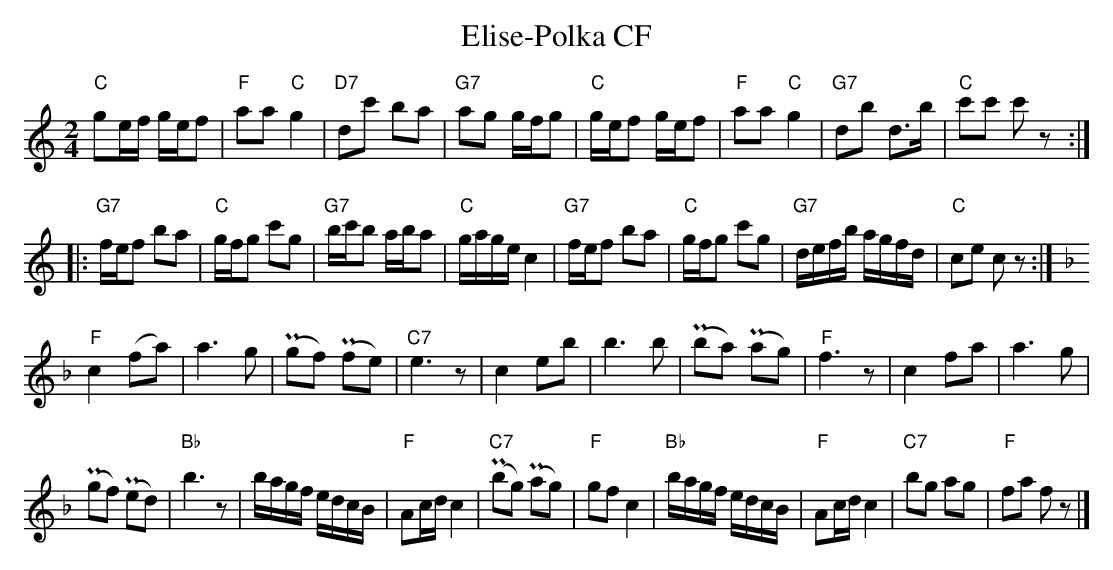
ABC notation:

X:1
T: Elise-Polka CF
M:2/4
L:1/16
K:C
"C"g2ef gef2 | "F"a2a2 "C"g4 | "D7"d2c'2 b2a2 | "G7"a2g2 gfg2 | "C"gef2 gef2 | "F"a2a2 "C"g4 | "G7"d2b2 d3b | "C"c'2c'2 c'2z2 ::
"G7"fef2 b2a2 | "C"gfg2 c'2g2 | "G7"bc'b2 aba2 | "C"gage c4 | "G7"fef2 b2a2 | "C"gfg2 c'2g2 | "G7"defb agfd | "C"c2e2 c2z2 :| [K:F] [L:1/8]
"F"c2 (fa) | a3g | (Pgf) (Pfe) | "C7"e3z | c2 eb | b3b | (Pba) (Pag) | "F"f3z | c2 fa | a3g |
(Pgf) (Ped) | "Bb"b3z | [L:1/16] bagf edcB | [L:1/8] "F"Ac/d/ c2 | "C7"(Pbg) (Pag) | "F"gf c2 | [L:1/16] "Bb"bagf edcB | [L:1/8] "F"Ac/d/ c2 | "C7"bg ag | "F"fa fz |]
